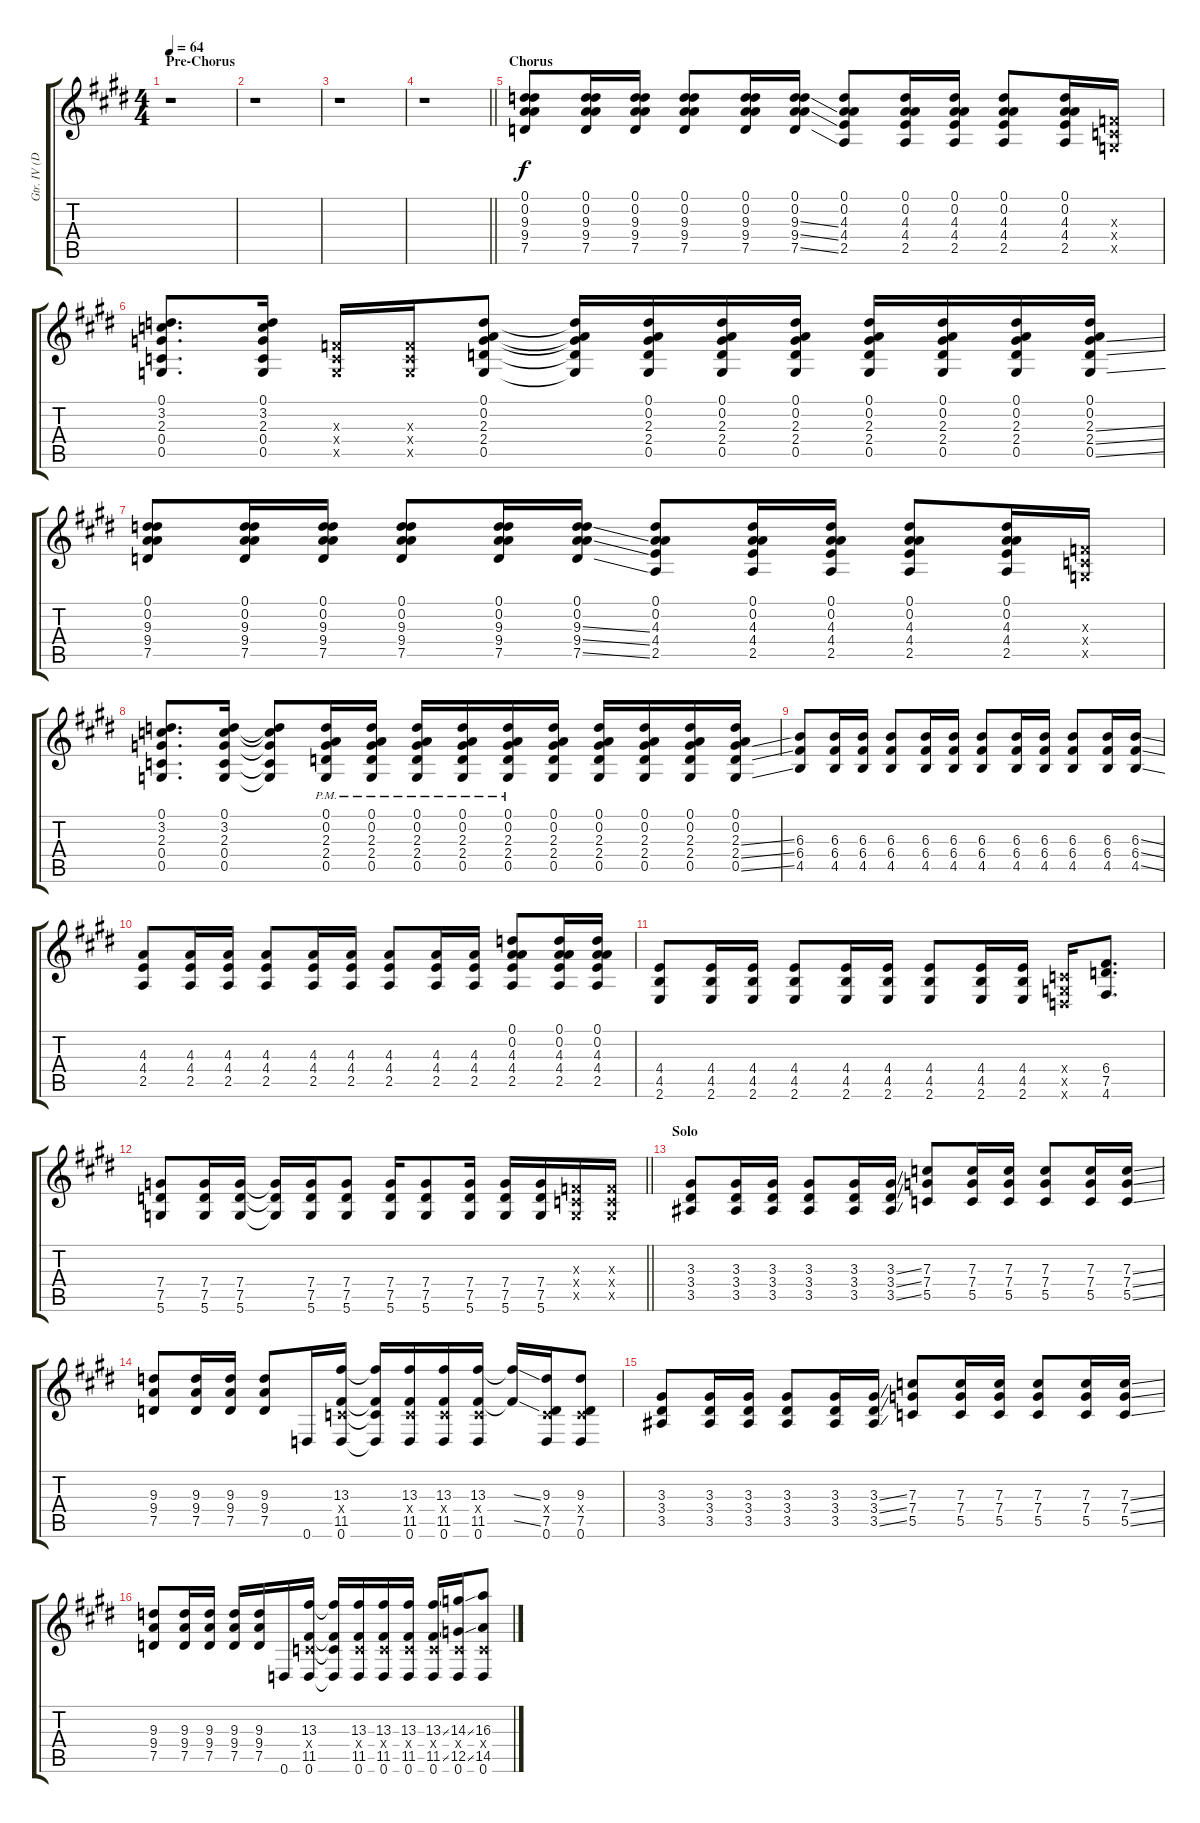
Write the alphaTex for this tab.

\track ("Gtr. IV (Dist.)" "Gtr. IV (D") {instrument distortionguitar}
\staff {score tabs}
\tuning (D4 A3 F3 C3 G2 D2) {hide}
\ts (4 4)
\section ("" "Pre-Chorus")
\tempo 64
\clef g2
\ks e
r.1{dy f} |
r.1 |
r.1 |
\barLineRight lightlight
r.1 |
\section ("" "Chorus")
(0.1 0.2 9.3 9.4 7.5).8 (0.1 0.2 9.3 9.4 7.5).16 (0.1 0.2 9.3 9.4 7.5).16 (0.1 0.2 9.3 9.4 7.5).8 (0.1 0.2 9.3 9.4 7.5).16 (0.1 0.2 9.3{ss} 9.4{ss} 7.5{ss}).16 (0.1 0.2 4.3 4.4 2.5).8 (0.1 0.2 4.3 4.4 2.5).16 (0.1 0.2 4.3 4.4 2.5).16 (0.1 0.2 4.3 4.4 2.5).8 (0.1 0.2 4.3 4.4 2.5).16 (0.3{x} 0.4{x} 0.5{x}).16 |
(0.1 3.2 2.3 0.4 0.5).8{d} (0.1 3.2 2.3 0.4 0.5).16 (0.3{x} 0.4{x} 0.5{x}).16 (0.3{x} 0.4{x} 0.5{x}).16 (0.1 0.2 2.3 2.4 0.5).8 (0.1{t} 0.2{t} 2.3{t} 2.4{t} 0.5{t}).16 (0.1 0.2 2.3 2.4 0.5).16 (0.1 0.2 2.3 2.4 0.5).16 (0.1 0.2 2.3 2.4 0.5).16 (0.1 0.2 2.3 2.4 0.5).16 (0.1 0.2 2.3 2.4 0.5).16 (0.1 0.2 2.3 2.4 0.5).16 (0.1 0.2 2.3{ss} 2.4{ss} 0.5{ss}).16 |
(0.1 0.2 9.3 9.4 7.5).8 (0.1 0.2 9.3 9.4 7.5).16 (0.1 0.2 9.3 9.4 7.5).16 (0.1 0.2 9.3 9.4 7.5).8 (0.1 0.2 9.3 9.4 7.5).16 (0.1 0.2 9.3{ss} 9.4{ss} 7.5{ss}).16 (0.1 0.2 4.3 4.4 2.5).8 (0.1 0.2 4.3 4.4 2.5).16 (0.1 0.2 4.3 4.4 2.5).16 (0.1 0.2 4.3 4.4 2.5).8 (0.1 0.2 4.3 4.4 2.5).16 (0.3{x} 0.4{x} 0.5{x}).16 |
(0.1 3.2 2.3 0.4 0.5).8{d} (0.1 3.2 2.3 0.4 0.5).16 (0.1{t} 3.2{t} 2.3{t} 0.4{t} 0.5{t}).8 (0.1{pm} 0.2{pm} 2.3{pm} 2.4{pm} 0.5{pm}).16 (0.1{pm} 0.2{pm} 2.3{pm} 2.4{pm} 0.5{pm}).16 (0.1{pm} 0.2{pm} 2.3{pm} 2.4{pm} 0.5{pm}).16 (0.1{pm} 0.2{pm} 2.3{pm} 2.4{pm} 0.5{pm}).16 (0.1{pm} 0.2{pm} 2.3{pm} 2.4{pm} 0.5{pm}).16 (0.1 0.2 2.3 2.4 0.5).16 (0.1 0.2 2.3 2.4 0.5).16 (0.1 0.2 2.3 2.4 0.5).16 (0.1 0.2 2.3 2.4 0.5).16 (0.1 0.2 2.3{ss} 2.4{ss} 0.5{ss}).16 |
(6.3 6.4 4.5).8 (6.3 6.4 4.5).16 (6.3 6.4 4.5).16 (6.3 6.4 4.5).8 (6.3 6.4 4.5).16 (6.3 6.4 4.5).16 (6.3 6.4 4.5).8 (6.3 6.4 4.5).16 (6.3 6.4 4.5).16 (6.3 6.4 4.5).8 (6.3 6.4 4.5).16 (6.3{ss} 6.4{ss} 4.5{ss}).16 |
(4.3 4.4 2.5).8 (4.3 4.4 2.5).16 (4.3 4.4 2.5).16 (4.3 4.4 2.5).8 (4.3 4.4 2.5).16 (4.3 4.4 2.5).16 (4.3 4.4 2.5).8 (4.3 4.4 2.5).16 (4.3 4.4 2.5).16 (0.1 0.2 4.3 4.4 2.5).8 (0.1 0.2 4.3 4.4 2.5).16 (0.1 0.2 4.3 4.4 2.5).16 |
(4.4 4.5 2.6).8 (4.4 4.5 2.6).16 (4.4 4.5 2.6).16 (4.4 4.5 2.6).8 (4.4 4.5 2.6).16 (4.4 4.5 2.6).16 (4.4 4.5 2.6).8 (4.4 4.5 2.6).16 (4.4 4.5 2.6).16 (0.4{x} 0.5{x} 0.6{x}).16 (6.4 7.5 4.6).8{d} |
\barLineRight lightlight
(7.4 7.5 5.6).8 (7.4 7.5 5.6).16 (7.4 7.5 5.6).16 (7.4{t} 7.5{t} 5.6{t}).16 (7.4 7.5 5.6).16 (7.4 7.5 5.6).8 (7.4 7.5 5.6).16 (7.4 7.5 5.6).8 (7.4 7.5 5.6).16 (7.4 7.5 5.6).16 (7.4 7.5 5.6).16 (0.3{x} 0.4{x} 0.5{x}).16 (0.3{x} 0.4{x} 0.5{x}).16 |
\section ("" "Solo")
(3.3 3.4 3.5).8 (3.3 3.4 3.5).16 (3.3 3.4 3.5).16 (3.3 3.4 3.5).8 (3.3 3.4 3.5).16 (3.3{ss} 3.4{ss} 3.5{ss}).16 (7.3 7.4 5.5).8 (7.3 7.4 5.5).16 (7.3 7.4 5.5).16 (7.3 7.4 5.5).8 (7.3 7.4 5.5).16 (7.3{ss} 7.4{ss} 5.5{ss}).16 |
(9.3 9.4 7.5).8 (9.3 9.4 7.5).16 (9.3 9.4 7.5).16 (9.3 9.4 7.5).8 0.6.16 (13.3 0.4{x} 11.5 0.6).16 (13.3{t} 0.4{t} 11.5{t} 0.6{t}).16 (13.3 0.4{x} 11.5 0.6).16 (13.3 0.4{x} 11.5 0.6).16 (13.3 0.4{x} 11.5 0.6).16 (13.3{ss t} 11.5{ss t}).16 (9.3 0.4{x} 7.5 0.6).16 (9.3 0.4{x} 7.5 0.6).8 |
(3.3 3.4 3.5).8 (3.3 3.4 3.5).16 (3.3 3.4 3.5).16 (3.3 3.4 3.5).8 (3.3 3.4 3.5).16 (3.3{ss} 3.4{ss} 3.5{ss}).16 (7.3 7.4 5.5).8 (7.3 7.4 5.5).16 (7.3 7.4 5.5).16 (7.3 7.4 5.5).8 (7.3 7.4 5.5).16 (7.3{ss} 7.4{ss} 5.5{ss}).16 |
(9.3 9.4 7.5).8 (9.3 9.4 7.5).16 (9.3 9.4 7.5).16 (9.3 9.4 7.5).16 (9.3 9.4 7.5).16 0.6.16 (13.3 0.4{x} 11.5 0.6).16 (13.3{t} 0.4{t} 11.5{t} 0.6{t}).16 (13.3 0.4{x} 11.5 0.6).16 (13.3 0.4{x} 11.5 0.6).16 (13.3 0.4{x} 11.5 0.6).16 (13.3{ss} 0.4{x} 11.5{ss} 0.6).16 (14.3{ss} 0.4{x} 12.5{ss} 0.6).16 (16.3 0.4{x} 14.5 0.6).8
